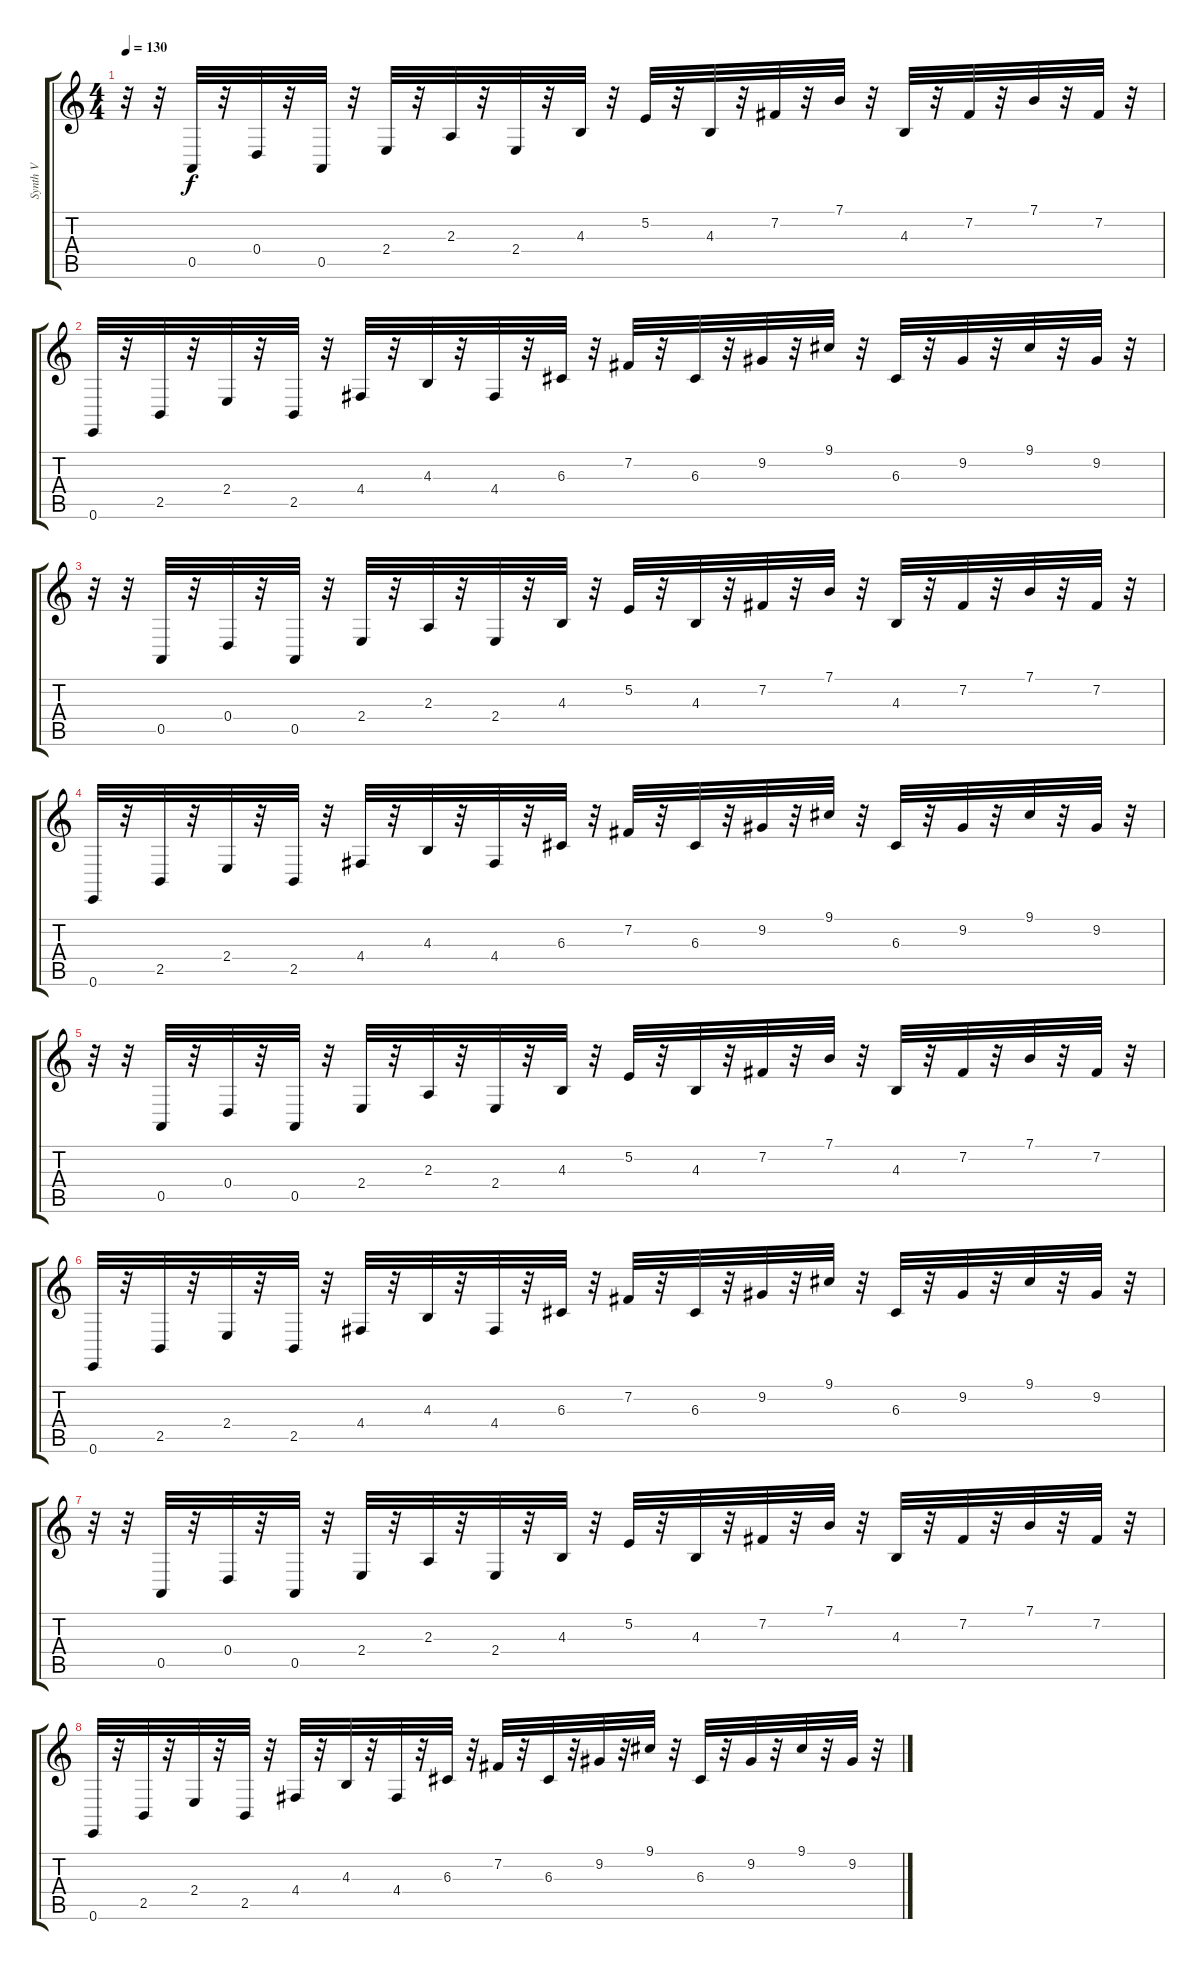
\track ("Synth V" "Synth V") {instrument churchorgan}
\staff {score tabs}
\tuning (E4 B3 G3 D3 A2 E2) {hide}
\ts (4 4)
\tempo 130
\clef g2
\ks c
r.32{dy f} r.32 0.5.32 r.32 0.4.32 r.32 0.5.32 r.32 2.4.32 r.32 2.3.32 r.32 2.4.32 r.32 4.3.32 r.32 5.2.32 r.32 4.3.32 r.32 7.2.32 r.32 7.1.32 r.32 4.3.32 r.32 7.2.32 r.32 7.1.32 r.32 7.2.32 r.32 |
0.6.32 r.32 2.5.32 r.32 2.4.32 r.32 2.5.32 r.32 4.4.32 r.32 4.3.32 r.32 4.4.32 r.32 6.3.32 r.32 7.2.32 r.32 6.3.32 r.32 9.2.32 r.32 9.1.32 r.32 6.3.32 r.32 9.2.32 r.32 9.1.32 r.32 9.2.32 r.32 |
r.32 r.32 0.5.32 r.32 0.4.32 r.32 0.5.32 r.32 2.4.32 r.32 2.3.32 r.32 2.4.32 r.32 4.3.32 r.32 5.2.32 r.32 4.3.32 r.32 7.2.32 r.32 7.1.32 r.32 4.3.32 r.32 7.2.32 r.32 7.1.32 r.32 7.2.32 r.32 |
0.6.32 r.32 2.5.32 r.32 2.4.32 r.32 2.5.32 r.32 4.4.32 r.32 4.3.32 r.32 4.4.32 r.32 6.3.32 r.32 7.2.32 r.32 6.3.32 r.32 9.2.32 r.32 9.1.32 r.32 6.3.32 r.32 9.2.32 r.32 9.1.32 r.32 9.2.32 r.32 |
r.32 r.32 0.5.32 r.32 0.4.32 r.32 0.5.32 r.32 2.4.32 r.32 2.3.32 r.32 2.4.32 r.32 4.3.32 r.32 5.2.32 r.32 4.3.32 r.32 7.2.32 r.32 7.1.32 r.32 4.3.32 r.32 7.2.32 r.32 7.1.32 r.32 7.2.32 r.32 |
0.6.32 r.32 2.5.32 r.32 2.4.32 r.32 2.5.32 r.32 4.4.32 r.32 4.3.32 r.32 4.4.32 r.32 6.3.32 r.32 7.2.32 r.32 6.3.32 r.32 9.2.32 r.32 9.1.32 r.32 6.3.32 r.32 9.2.32 r.32 9.1.32 r.32 9.2.32 r.32 |
r.32 r.32 0.5.32 r.32 0.4.32 r.32 0.5.32 r.32 2.4.32 r.32 2.3.32 r.32 2.4.32 r.32 4.3.32 r.32 5.2.32 r.32 4.3.32 r.32 7.2.32 r.32 7.1.32 r.32 4.3.32 r.32 7.2.32 r.32 7.1.32 r.32 7.2.32 r.32 |
0.6.32 r.32 2.5.32 r.32 2.4.32 r.32 2.5.32 r.32 4.4.32 r.32 4.3.32 r.32 4.4.32 r.32 6.3.32 r.32 7.2.32 r.32 6.3.32 r.32 9.2.32 r.32 9.1.32 r.32 6.3.32 r.32 9.2.32 r.32 9.1.32 r.32 9.2.32 r.32
